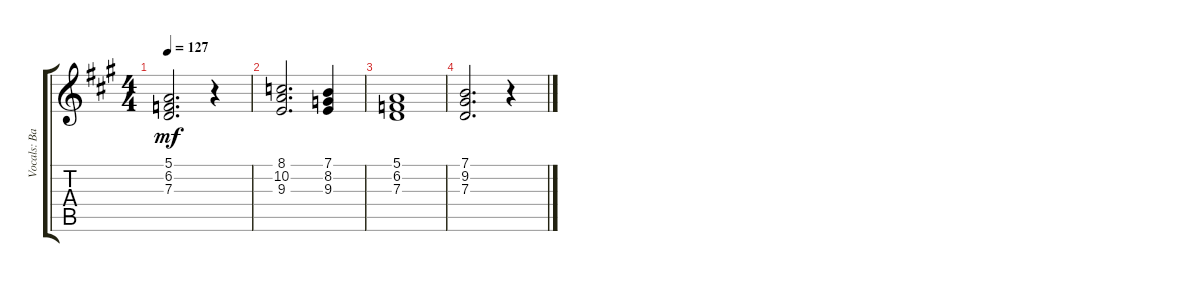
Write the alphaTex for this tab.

\track ("Vocals: Backing" "Vocals: Ba") {instrument choiraahs}
\staff {score tabs}
\tuning (E4 B3 G3 D3 A2 E2) {hide}
\ts (4 4)
\tempo 127
\clef g2
\ks a
(5.1 6.2 7.3).2{d dy mf} r.4 |
(8.1 10.2 9.3).2{d} (7.1 8.2 9.3).4 |
(5.1 6.2 7.3).1 |
(7.1 9.2 7.3).2{d} r.4
